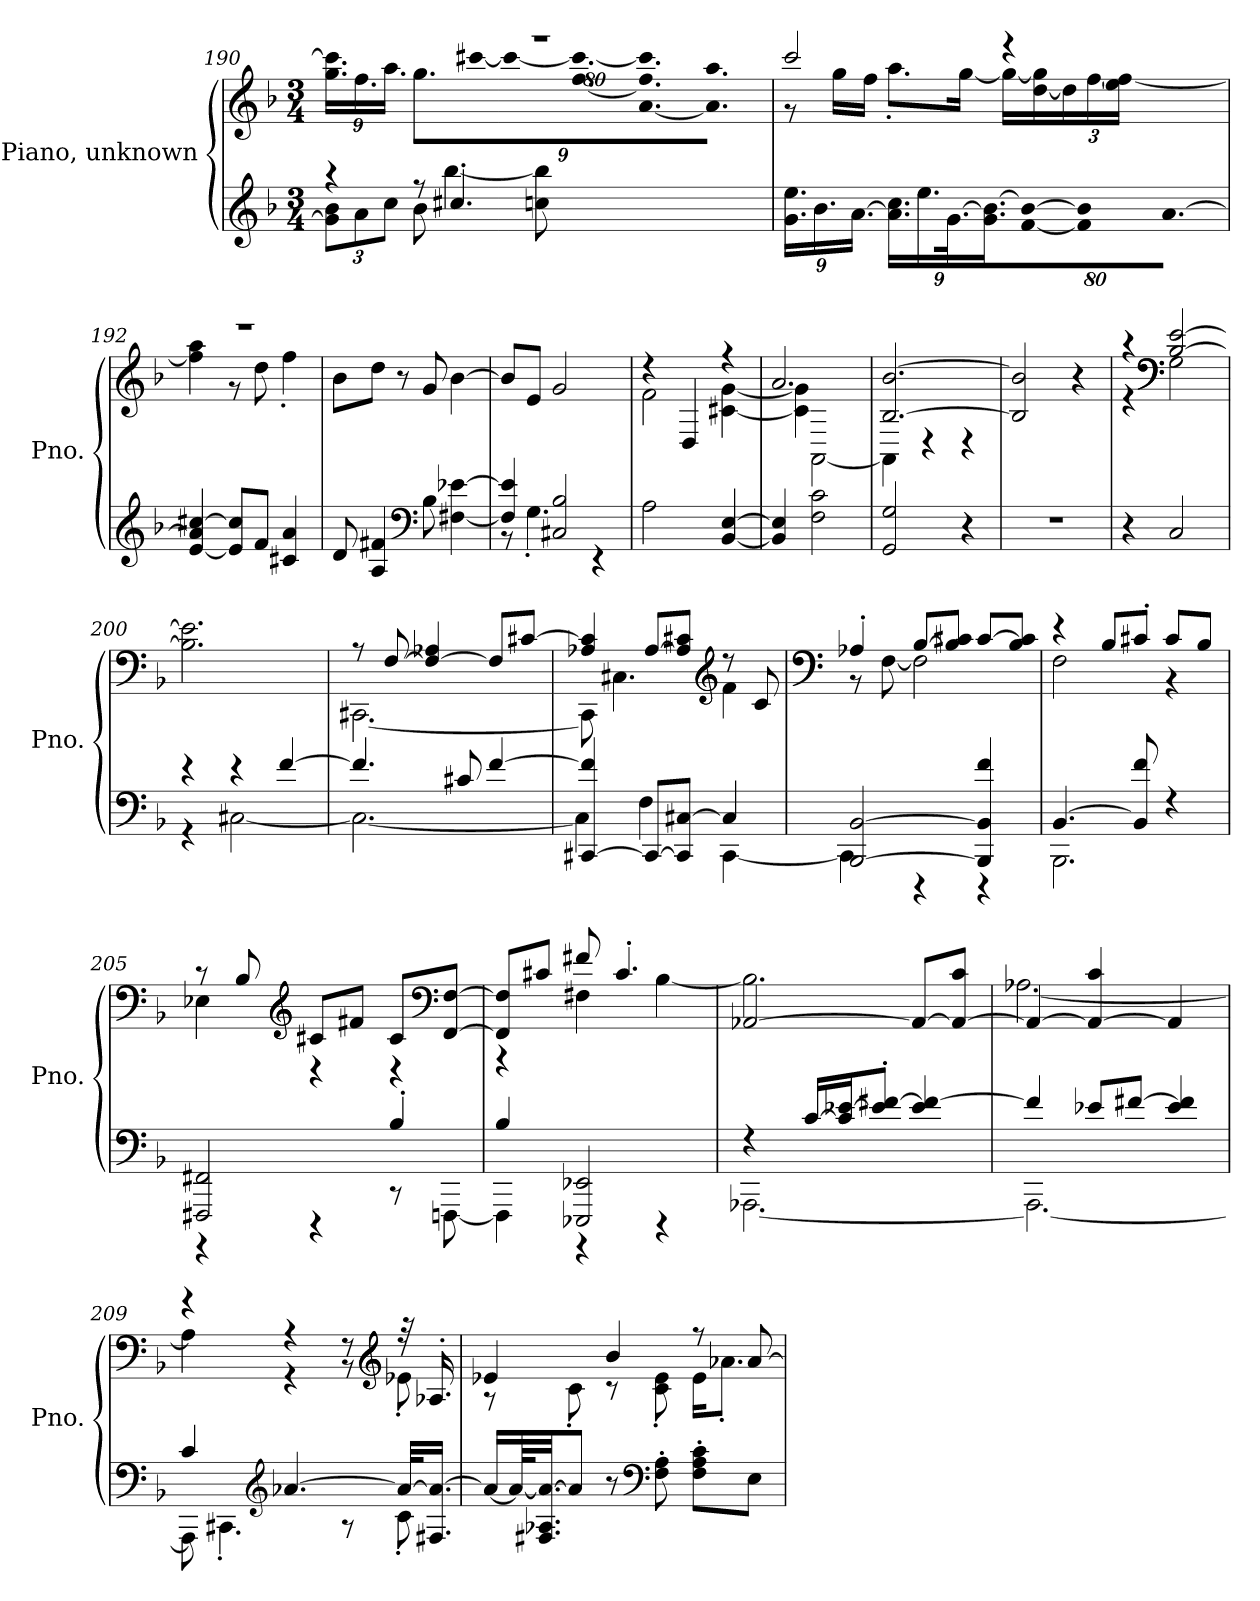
**kern	**kern
*part1	*part1
*staff2	*staff1
*I"Piano, unknown	*
*I'Pno.	*
*clefG2	*clefG2
*k[b-]	*k[b-]
*M3/4	*M3/4
=190	=190
*^	*^
*	*Xbrackettup	*	*Xbrackettup
4r	12g\] 12b-\L	2.r	18.gg\ 18.ccc\]LL
.	12a\	.	18.ff\
.	12cc\J	.	18.aa\JJ
8r	8b-\	.	9.gg\L
4.cc#X'/	[4bb-\	.	.
!	!	!	!LO:N:vis=8
.	.	.	[640%71ccc#X\
!	!	!	!LO:N:vis=64
.	.	.	640%9ccc#\KLL_
.	.	.	[36.ff\ 36.ccc#\_J
.	.	.	[18.a\ 18.ff\] 18.ccc#\]
.	8ccn\ 8bb-\]	.	.
.	.	.	18.a\] 18.aa\JJ
*v	*v	*	*
!!LO:LB:g=z	!!
=191	=191	=191
18.g\ 18.ee\LL	2ccc/	8r
18.b-\	.	.
.	.	16gg\LL
[18.a\JJ	.	.
.	.	16ff\JJ
18.a\] 18.cc\LL	.	8.aa'\L
18.ee\	.	.
[36.g\K	.	.
.	.	[16gg\Jk
18.g\] [18.b-\J	.	.
.	4r	16gg\LL_
!LO:N:vis=8	!	!
[640%71f\ 640%71b-\_	.	.
.	.	[16dd\ 16gg\]
.	.	24dd\]
!LO:N:vis=64	!	!
640%9f\] 640%9b-\]KKL	.	.
[18.a\JJ	.	[24ff\
.	.	24ee\ 24ff\_JJ
=192	=192	=192
[4e/ 4a/] [4cc#X/	2.r	4ff\] 4aa\
8e/] 8cc#/]L	.	8r
8f/J	.	8dd\
4c#X/ 4a/	.	4ff'\
*	*v	*v
=193	=193
8d/	8b-\L
4A/ 4f#X/	8dd\J
.	8r
*clefF4	*
8B-\	8g/
[4F#X\ [4e-X\	[4b-\
=194	=194
*^	*
4F#/] 4e-/]	8r	8b-/L]
.	4.G'\	8e/J
2C#X/ 2B-/	.	2g/
.	4r	.
*v	*v	*
!!LO:PB:g=z
=195	=195
*	*^
2A\	4r	2f\
.	4D/	.
[4BB-/ [4E/	4r	[4c#X\ [4g\
=196	=196	=196
4BB-/] 4E/]	2.a/	4c#\] 4g\]
2F\ 2c\	.	[2AA\
=197	=197	=197
2GG/ 2G/	[2.B-/ [2.b-/	4AA\]
.	.	4r
4r	.	4r
*	*v	*v
=198	=198
2.r	2B-/] 2b-/]
.	4r
=199	=199
*	*^
4r	4r	4r
*	*clefF4	*
2C/	[2B-/ [2e/	2G\
*	*v	*v
=200	=200
*^	*
4r	4r	2.B-\] 2.e\]
4r	[2C#X\	.
[4f/	.	.
=201	=201	=201
*	*	*^
4.f/]	2.C#\_	8r	[2.CC#X\
.	.	[8F/	.
.	.	4F/_ 4A-X/	.
8c#X/	.	.	.
[4f/	.	8F/L]	.
.	.	[8c#X/J	.
!!LO:LB:g=z	!!
=202	=202	=202	=202
[4CC#X/ 4f/]	4C#\]	4A-X/ 4c#/]	8CC#\]
.	.	.	4.C#X\
8CC#/L_	4F\	[8A-/L	.
8CC#/] [8C#X/J	.	8A-/] 8c#X/J	.
*	*	*clefG2	*
4C#/]	[4CC#\	8r	4f\
.	.	8c#/	.
=203	=203	=203	=203
*	*	*clefF4	*
[2BBB-/ [2BB-/	4CC#\]	4A-X'/	8r
.	.	.	[8F\
.	4r	[8B-/L	2F\]
.	.	8B-/] 8c#X/J	.
4BBB-/] 4BB-/] 4f/	4r	[8c#/L	.
.	.	8B-/ 8c#/]J	.
=204	=204	=204	=204
[4.BB-/	2.BBB-\	4r	2F\
.	.	8B-/L	.
8BB-/] 8f/	.	8c#X'/J	.
4r	.	8c#/L	4r
.	.	8B-/J	.
=205	=205	=205	=205
2FFF#X/ 2FF#X/	4r	8r	4E-X\
.	.	8B-/	.
*	*	*clefG2	*
.	4r	8c#X/L	4r
.	.	8f#X/J	.
4B-'/	8r	8c#/L	4r
*	*	*clefF4	*
.	[8FFFn\	[8FF/ [8F/J	.
!!LO:LB:g=z	!!
=206	=206	=206	=206
4B-/	4FFF\]	8FF/] 8F/]L	4r
.	.	8c#X/J	.
2EEE-X/ 2EE-X/	4r	8f#X/	4F#X\
.	.	4.c#'/	.
.	4r	.	[4B-\
=207	=207	=207	=207
4r	[2.AAA-X\	[2AA-X/	2.B-\]
[16c/LL	.	.	.
16c/] [16e-X/J	.	.	.
8e-/]' [8f#X/'J	.	.	.
4e-/ 4f#/_	.	8AA-/L_	.
.	.	8AA-/_ 8c/J	.
=208	=208	=208	=208
4f#/]	2.AAA-\_	4AA-/_	[2.A-X\
8e-X/L	.	4AA-/_ 4c/	.
[8f#X/J	.	.	.
4e-/ 4f#/]	.	4AA-/]	.
=209	=209	=209	=209
4c/	8AAA-\]	4r	4A-\]
.	4.CC#X'\	.	.
*clefG2	*	*	*
[4.a-X/	.	4r	4r
.	8r	8r	8r
*	*	*clefG2	*
32a-/KLL_	8c'\	32r	8e-X'\
16.F#X/ 16.a-/_JJ	.	16.A-X'/	.
*v	*v	*	*
!!LO:LB:g=z	!!
=210	=210	=210
16a-/LL_	4e-X/	8r
64a-/KL_	.	.
32.F#X/ 32.A-X/ 32.a-/_JJ	.	.
8a-/J]	.	8c'\
8r	4b-/	8r
*clefF4	*	*
8F#\' 8A-\'	.	8c\' 8e-\'
8F#\' 8A-\' 8c\'L	8r	16e-\KL
.	.	8.a-X'\J
8E\J	[8a-/	.
*	*v	*v
=	=
*-	*-
